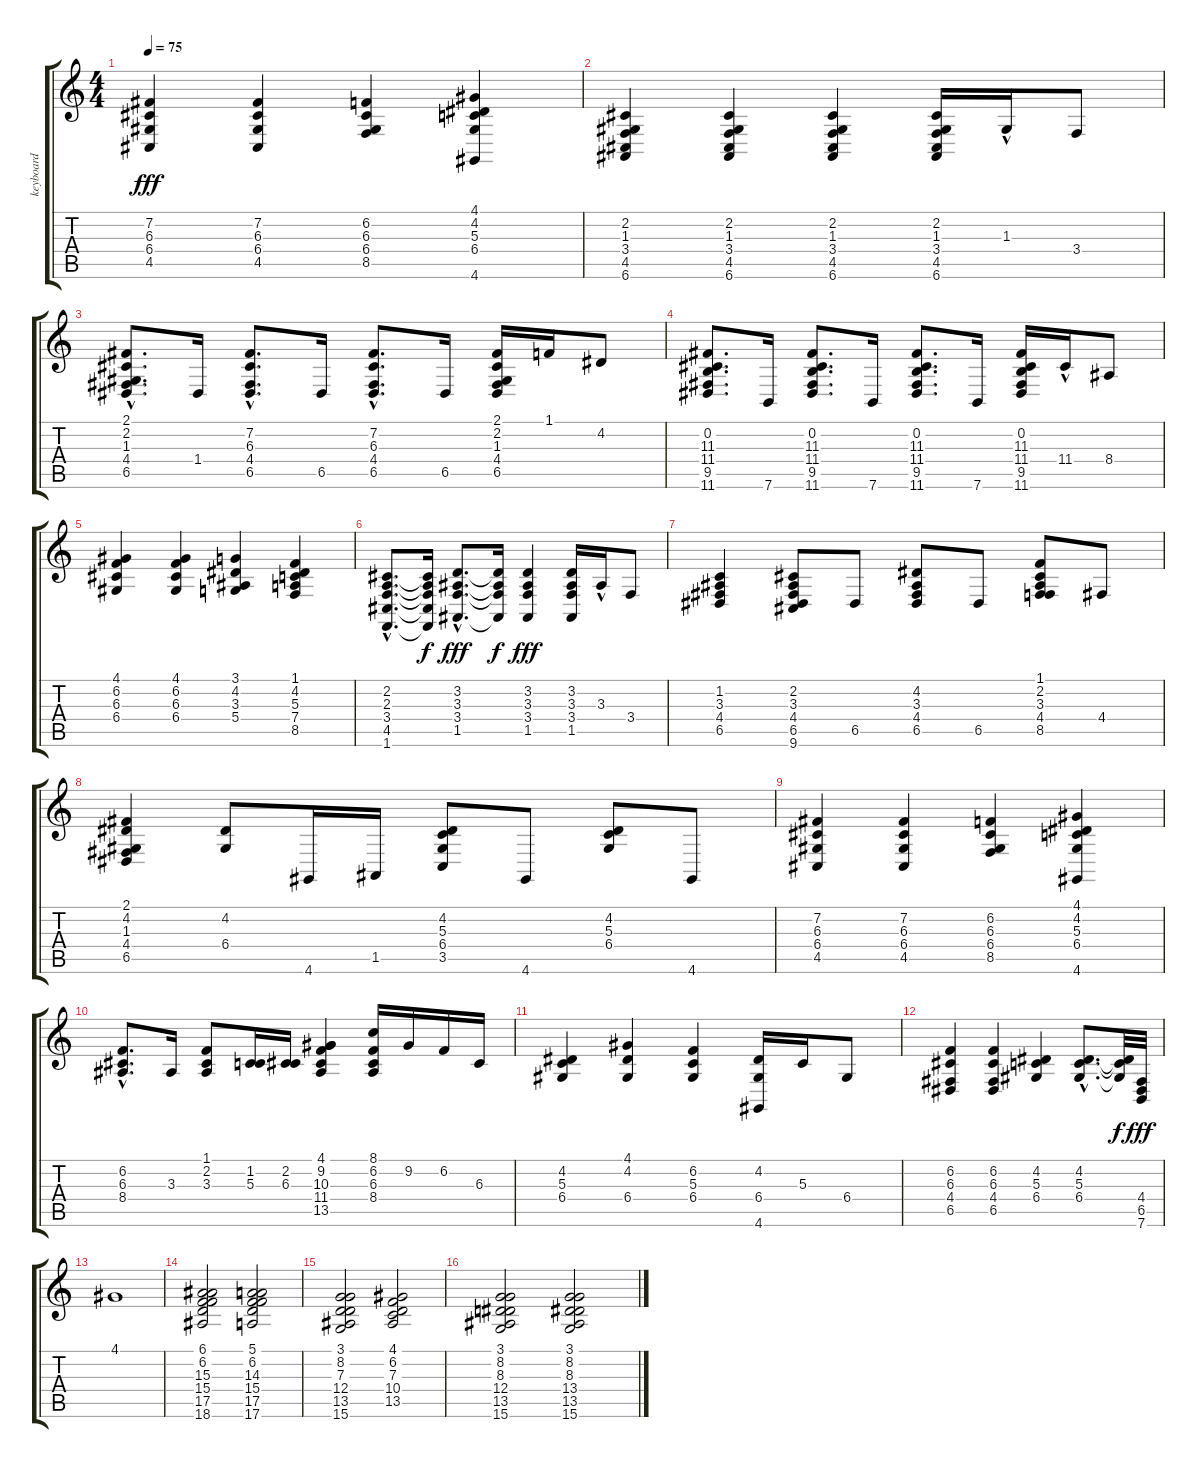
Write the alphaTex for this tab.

\track ("keyboard" "keyboard") {instrument acousticgrandpiano}
\staff {score tabs}
\tuning (E4 B3 G3 D3 A2 E2) {hide}
\ts (4 4)
\tempo 75
\clef g2
\ks c
(7.2 6.3 6.4 4.5).4{dy fff} (7.2 6.3 6.4 4.5).4 (6.2 6.3 6.4 8.5).4 (4.1 4.2 5.3 6.4 4.6).4 |
(2.2 1.3 3.4 4.5 6.6).4 (2.2 1.3 3.4 4.5 6.6).4 (2.2 1.3 3.4 4.5 6.6).4 (2.2 1.3 3.4 4.5 6.6).16 1.3{hac}.16 3.4.8 |
(2.1 2.2 1.3 4.4 6.5{hac}).8{d} 1.4.16 (7.2 6.3 4.4 6.5{hac}).8{d} 6.5.16 (7.2 6.3 4.4 6.5{hac}).8{d} 6.5.16 (2.1 2.2 1.3 4.4 6.5).16 1.1.16 4.2.8 |
(0.2 11.3 11.4 9.5 11.6).8{d} 7.6.16 (0.2 11.3 11.4 9.5 11.6).8{d} 7.6.16 (0.2 11.3 11.4 9.5 11.6).8{d} 7.6.16 (0.2 11.3 11.4 9.5 11.6).16 11.4{hac}.16 8.4.8 |
(4.1 6.2 6.3 6.4).4 (4.1 6.2 6.3 6.4).4 (3.1 4.2 3.3 5.4).4 (1.1 4.2 5.3 7.4 8.5).4 |
(2.2{hac} 2.3{hac} 3.4{hac} 4.5{hac} 1.6{hac}).8{d} (2.2{t} 2.3{t} 3.4{t} 4.5{t} 1.6{t}).16{dy f} (3.2{hac} 3.3{hac} 3.4{hac} 1.5{hac}).8{d dy fff} (3.2{t} 3.3{t} 3.4{t} 1.5{t}).16{dy f} (3.2 3.3 3.4 1.5).4{dy fff} (3.2 3.3 3.4 1.5).16 3.3{hac}.16 3.4.8 |
(1.2 3.3 4.4 6.5).4 (2.2 3.3 4.4 6.5 9.6).8 6.5.8 (4.2 3.3 4.4 6.5).8 6.5.8 (1.1 2.2 3.3 4.4 8.5).8 4.4.8 |
(2.1 4.2 1.3 4.4 6.5).4 (4.2 6.4).8 4.6.16 1.5.16 (4.2 5.3 6.4 3.5).8 4.6.8 (4.2 5.3 6.4).8 4.6.8 |
(7.2 6.3 6.4 4.5).4 (7.2 6.3 6.4 4.5).4 (6.2 6.3 6.4 8.5).4 (4.1 4.2 5.3 6.4 4.6).4 |
(6.2 6.3 8.4{hac}).8{d} 3.3.16 (1.1 2.2 3.3).8 (1.2 5.3).16 (2.2 6.3).16 (4.1 9.2 10.3 11.4 13.5).4 (8.1 6.2 6.3 8.4).16 9.2.16 6.2.16 6.3.16 |
(4.2 5.3 6.4).4 (4.1 4.2 6.4).4 (6.2 5.3 6.4).4 (4.2 6.4 4.6).16 5.3.16 6.4.8 |
(6.2 6.3 4.4 6.5).4 (6.2 6.3 4.4 6.5).4 (4.2 5.3 6.4).4 (4.2{hac} 5.3{hac} 6.4{hac}).8{d} (4.2{t} 5.3{t} 6.4{t}).32{dy f} (4.4 6.5 7.6).32{dy fff} |
4.1.1 |
(6.1 6.2 15.3 15.4 17.5 18.6).2 (5.1 6.2 14.3 15.4 17.5 17.6).2 |
(3.1 8.2 7.3 12.4 13.5 15.6).2 (4.1 6.2 7.3 10.4 13.5).2 |
(3.1 8.2 8.3 12.4 13.5 15.6).2 (3.1 8.2 8.3 13.4 13.5 15.6).2
